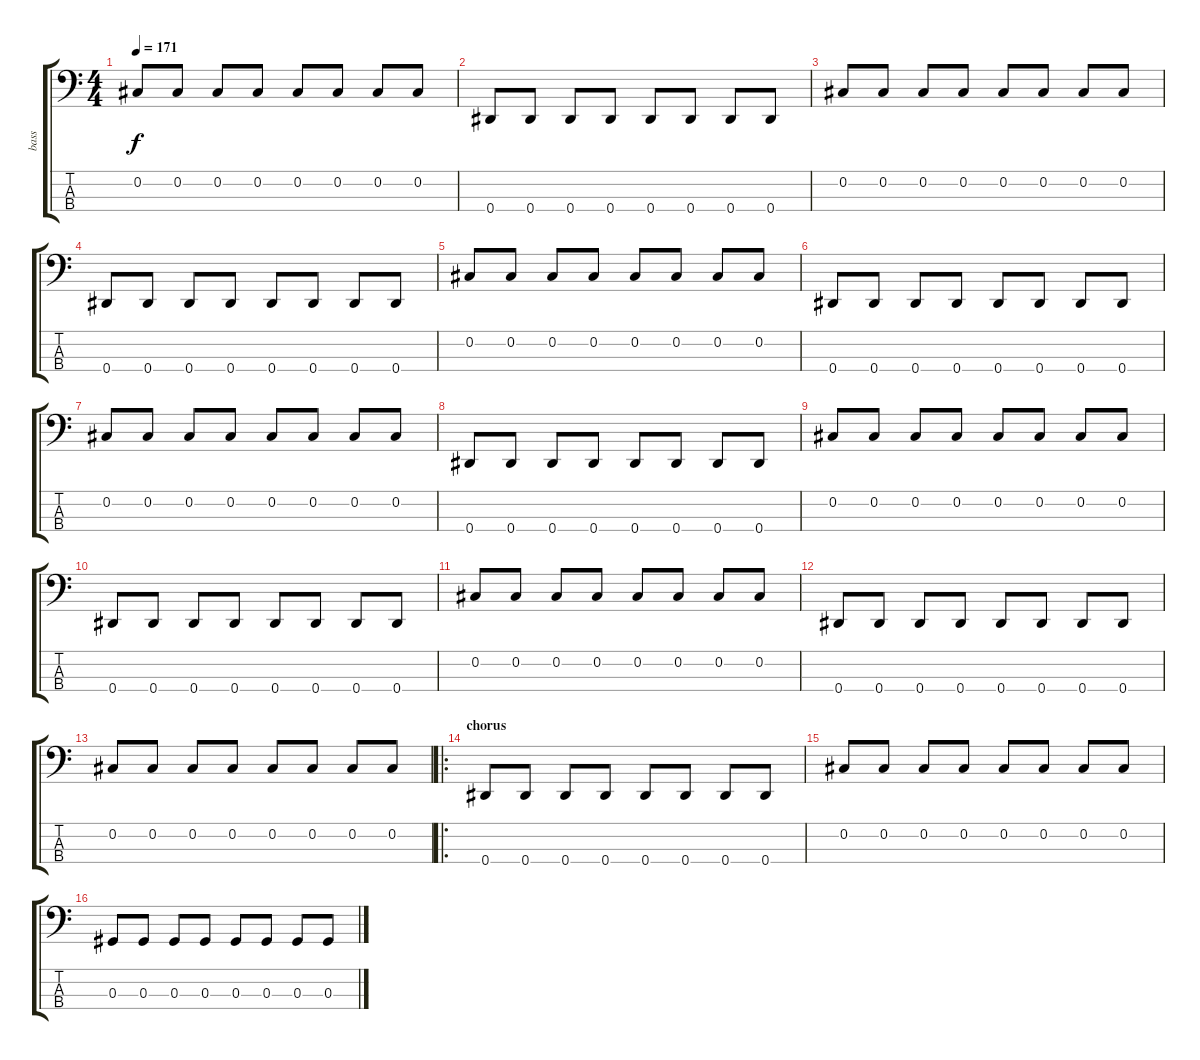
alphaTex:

\track ("bass" "bass") {instrument electricbasspick}
\staff {score tabs}
\tuning (Gb2 Db2 Ab1 Eb1) {hide}
\ts (4 4)
\tempo 171
\clef f4
\ks c
0.2.8{dy f} 0.2.8 0.2.8 0.2.8 0.2.8 0.2.8 0.2.8 0.2.8 |
0.4.8 0.4.8 0.4.8 0.4.8 0.4.8 0.4.8 0.4.8 0.4.8 |
0.2.8 0.2.8 0.2.8 0.2.8 0.2.8 0.2.8 0.2.8 0.2.8 |
0.4.8 0.4.8 0.4.8 0.4.8 0.4.8 0.4.8 0.4.8 0.4.8 |
0.2.8 0.2.8 0.2.8 0.2.8 0.2.8 0.2.8 0.2.8 0.2.8 |
0.4.8 0.4.8 0.4.8 0.4.8 0.4.8 0.4.8 0.4.8 0.4.8 |
0.2.8 0.2.8 0.2.8 0.2.8 0.2.8 0.2.8 0.2.8 0.2.8 |
0.4.8 0.4.8 0.4.8 0.4.8 0.4.8 0.4.8 0.4.8 0.4.8 |
0.2.8 0.2.8 0.2.8 0.2.8 0.2.8 0.2.8 0.2.8 0.2.8 |
0.4.8 0.4.8 0.4.8 0.4.8 0.4.8 0.4.8 0.4.8 0.4.8 |
0.2.8 0.2.8 0.2.8 0.2.8 0.2.8 0.2.8 0.2.8 0.2.8 |
0.4.8 0.4.8 0.4.8 0.4.8 0.4.8 0.4.8 0.4.8 0.4.8 |
0.2.8 0.2.8 0.2.8 0.2.8 0.2.8 0.2.8 0.2.8 0.2.8 |
\ro
\section ("" "chorus")
0.4.8 0.4.8 0.4.8 0.4.8 0.4.8 0.4.8 0.4.8 0.4.8 |
0.2.8 0.2.8 0.2.8 0.2.8 0.2.8 0.2.8 0.2.8 0.2.8 |
0.3.8 0.3.8 0.3.8 0.3.8 0.3.8 0.3.8 0.3.8 0.3.8
